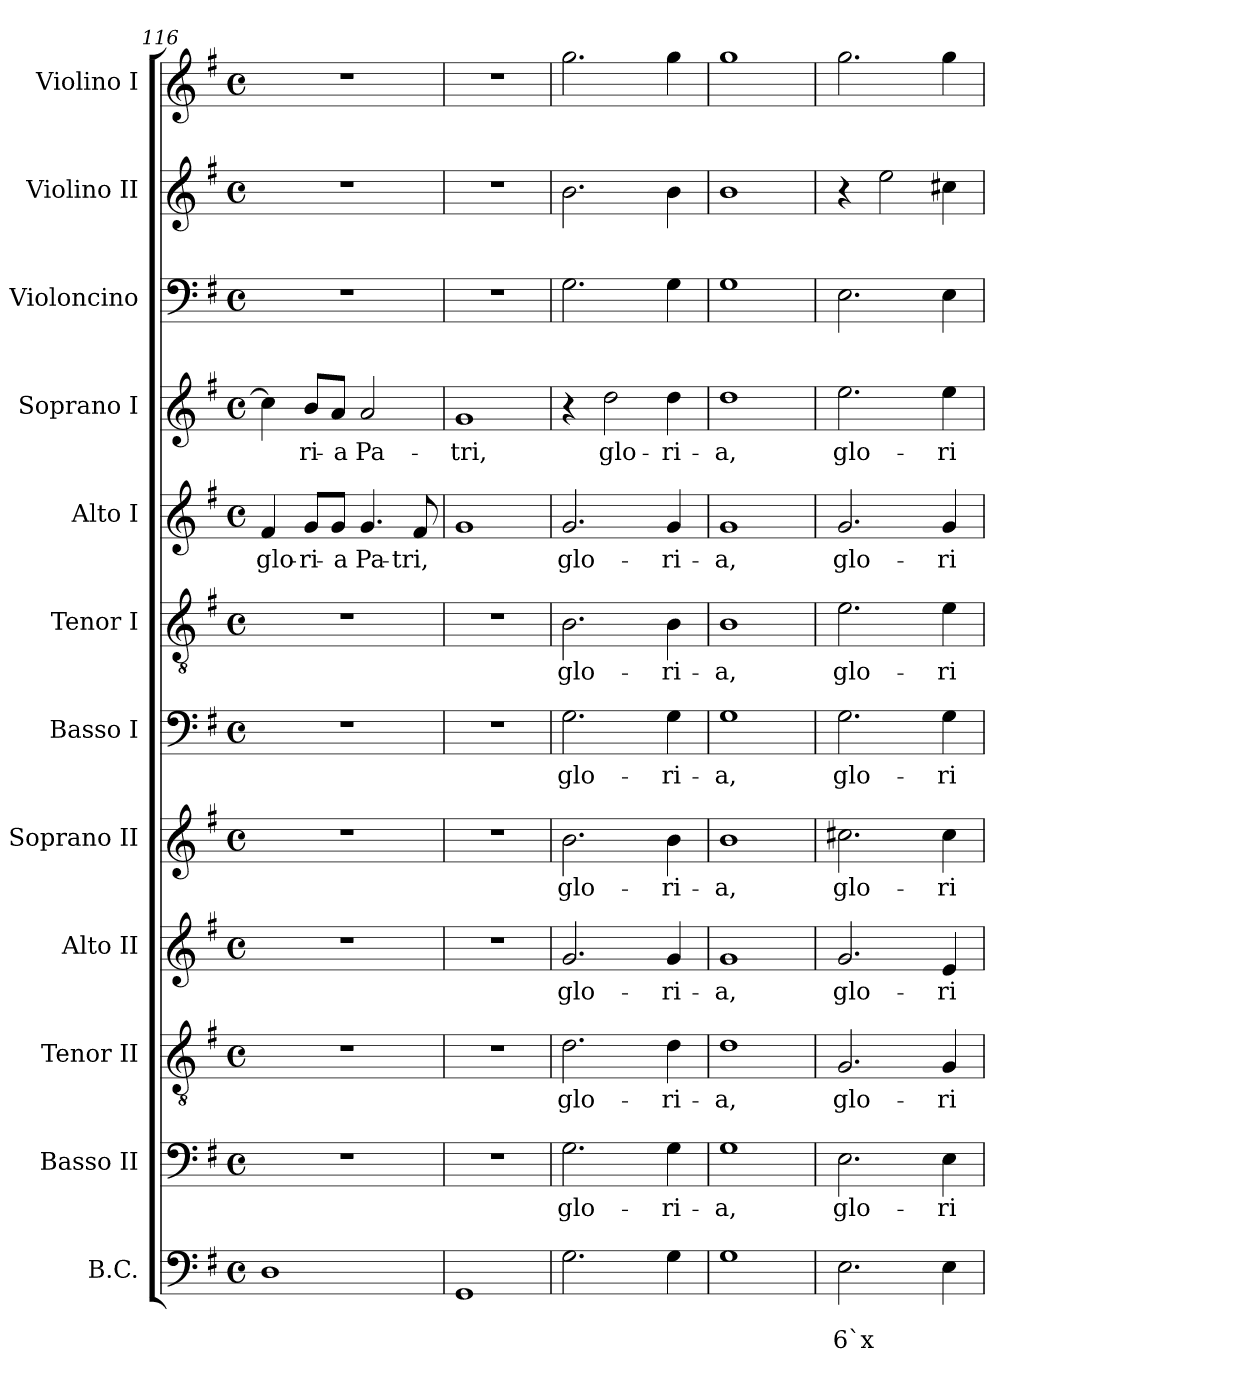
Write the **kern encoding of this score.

**kern	**text	**text	**kern	**text	**kern	**text	**kern	**text	**kern	**text	**kern	**text	**kern	**text	**kern	**text	**kern	**text	**kern	**kern	**kern
*part12	*part12	*part12	*part11	*part11	*part10	*part10	*part9	*part9	*part8	*part8	*part7	*part7	*part6	*part6	*part5	*part5	*part4	*part4	*part3	*part2	*part1
*staff12	*staff12	*staff12	*staff11	*staff11	*staff10	*staff10	*staff9	*staff9	*staff8	*staff8	*staff7	*staff7	*staff6	*staff6	*staff5	*staff5	*staff4	*staff4	*staff3	*staff2	*staff1
*I"B.C.	*	*	*I"Basso II	*	*I"Tenor II	*	*I"Alto II	*	*I"Soprano II	*	*I"Basso I	*	*I"Tenor I	*	*I"Alto I	*	*I"Soprano I	*	*I"Violoncino	*I"Violino II	*I"Violino I
*I'BC	*	*	*I'B 2	*	*I'T 2	*	*I'A 2	*	*I'S 2	*	*I'B 1	*	*I'T 1	*	*I'A 1	*	*I'S 1	*	*I'Vc.	*I'Vln. II	*I'Vln. I
*clefF4	*	*	*clefF4	*	*clefGv2	*	*clefG2	*	*clefG2	*	*clefF4	*	*clefGv2	*	*clefG2	*	*clefG2	*	*clefF4	*clefG2	*clefG2
*k[f#]	*	*	*k[f#]	*	*k[f#]	*	*k[f#]	*	*k[f#]	*	*k[f#]	*	*k[f#]	*	*k[f#]	*	*k[f#]	*	*k[f#]	*k[f#]	*k[f#]
*G:	*	*	*G:	*	*G:	*	*G:	*	*G:	*	*G:	*	*G:	*	*G:	*	*G:	*	*G:	*G:	*G:
*M4/4	*	*	*M4/4	*	*M4/4	*	*M4/4	*	*M4/4	*	*M4/4	*	*M4/4	*	*M4/4	*	*M4/4	*	*M4/4	*M4/4	*M4/4
*met(c)	*	*	*met(c)	*	*met(c)	*	*met(c)	*	*met(c)	*	*met(c)	*	*met(c)	*	*met(c)	*	*met(c)	*	*met(c)	*met(c)	*met(c)
=116	=116	=116	=116	=116	=116	=116	=116	=116	=116	=116	=116	=116	=116	=116	=116	=116	=116	=116	=116	=116	=116
!	!	!	!	!	!	!	!	!	!	!	!	!	!	!	!	!LO:LY:b	!	!	!	!	!
1D	.	.	1r	.	1r	.	1r	.	1r	.	1r	.	1r	.	4f#/	glo-	4cc\]	.	1r	1r	1r
!	!	!	!	!	!	!	!	!	!	!	!	!	!	!	!	!LO:LY:b	!	!LO:LY:b	!	!	!
.	.	.	.	.	.	.	.	.	.	.	.	.	.	.	8g/L	-ri-	8b/L	-ri-	.	.	.
!	!	!	!	!	!	!	!	!	!	!	!	!	!	!	!	!LO:LY:b	!	!LO:LY:b	!	!	!
.	.	.	.	.	.	.	.	.	.	.	.	.	.	.	8g/J	-a	8a/J	-a	.	.	.
!	!	!	!	!	!	!	!	!	!	!	!	!	!	!	!	!LO:LY:b	!	!LO:LY:b	!	!	!
.	.	.	.	.	.	.	.	.	.	.	.	.	.	.	4.g/	Pa-	2a/	Pa-	.	.	.
!	!	!	!	!	!	!	!	!	!	!	!	!	!	!	!	!LO:LY:b	!	!	!	!	!
.	.	.	.	.	.	.	.	.	.	.	.	.	.	.	8f#/	-tri,	.	.	.	.	.
=117	=117	=117	=117	=117	=117	=117	=117	=117	=117	=117	=117	=117	=117	=117	=117	=117	=117	=117	=117	=117	=117
!	!	!	!	!	!	!	!	!	!	!	!	!	!	!	!	!	!	!LO:LY:b	!	!	!
1GG	.	.	1r	.	1r	.	1r	.	1r	.	1r	.	1r	.	1g	.	1g	-tri,	1r	1r	1r
!!LO:PB:g=z
=118	=118	=118	=118	=118	=118	=118	=118	=118	=118	=118	=118	=118	=118	=118	=118	=118	=118	=118	=118	=118	=118
!	!	!	!	!LO:LY:b	!	!LO:LY:b	!	!LO:LY:b	!	!LO:LY:b	!	!LO:LY:b	!	!LO:LY:b	!	!LO:LY:b	!	!	!	!	!
2.G\	.	.	2.G\	glo-	2.d\	glo-	2.g/	glo-	2.b\	glo-	2.G\	glo-	2.B\	glo-	2.g/	glo-	4r	.	2.G\	2.b\	2.gg\
!	!	!	!	!	!	!	!	!	!	!	!	!	!	!	!	!	!	!LO:LY:b	!	!	!
.	.	.	.	.	.	.	.	.	.	.	.	.	.	.	.	.	2dd\	glo-	.	.	.
!	!	!	!	!LO:LY:b	!	!LO:LY:b	!	!LO:LY:b	!	!LO:LY:b	!	!LO:LY:b	!	!LO:LY:b	!	!LO:LY:b	!	!LO:LY:b	!	!	!
4G\	.	.	4G\	-ri-	4d\	-ri-	4g/	-ri-	4b\	-ri-	4G\	-ri-	4B\	-ri-	4g/	-ri-	4dd\	-ri-	4G\	4b\	4gg\
=119	=119	=119	=119	=119	=119	=119	=119	=119	=119	=119	=119	=119	=119	=119	=119	=119	=119	=119	=119	=119	=119
!	!	!	!	!LO:LY:b	!	!LO:LY:b	!	!LO:LY:b	!	!LO:LY:b	!	!LO:LY:b	!	!LO:LY:b	!	!LO:LY:b	!	!LO:LY:b	!	!	!
1G	.	.	1G	-a,	1d	-a,	1g	-a,	1b	-a,	1G	-a,	1B	-a,	1g	-a,	1dd	-a,	1G	1b	1gg
=120	=120	=120	=120	=120	=120	=120	=120	=120	=120	=120	=120	=120	=120	=120	=120	=120	=120	=120	=120	=120	=120
!	!	!LO:LY:b	!	!LO:LY:b	!	!LO:LY:b	!	!LO:LY:b	!	!LO:LY:b	!	!LO:LY:b	!	!LO:LY:b	!	!LO:LY:b	!	!LO:LY:b	!	!	!
2.E\	.	6`x	2.E\	glo-	2.G/	glo-	2.g/	glo-	2.cc#X\	glo-	2.G\	glo-	2.e\	glo-	2.g/	glo-	2.ee\	glo-	2.E\	4r	2.gg\
.	.	.	.	.	.	.	.	.	.	.	.	.	.	.	.	.	.	.	.	2ee\	.
!	!	!	!	!LO:LY:b	!	!LO:LY:b	!	!LO:LY:b	!	!LO:LY:b	!	!LO:LY:b	!	!LO:LY:b	!	!LO:LY:b	!	!LO:LY:b	!	!	!
4E\	.	.	4E\	-ri-	4G/	-ri-	4e/	-ri-	4cc#\	-ri-	4G\	-ri-	4e\	-ri-	4g/	-ri-	4ee\	-ri-	4E\	4cc#X\	4gg\
=	=	=	=	=	=	=	=	=	=	=	=	=	=	=	=	=	=	=	=	=	=
*-	*-	*-	*-	*-	*-	*-	*-	*-	*-	*-	*-	*-	*-	*-	*-	*-	*-	*-	*-	*-	*-
